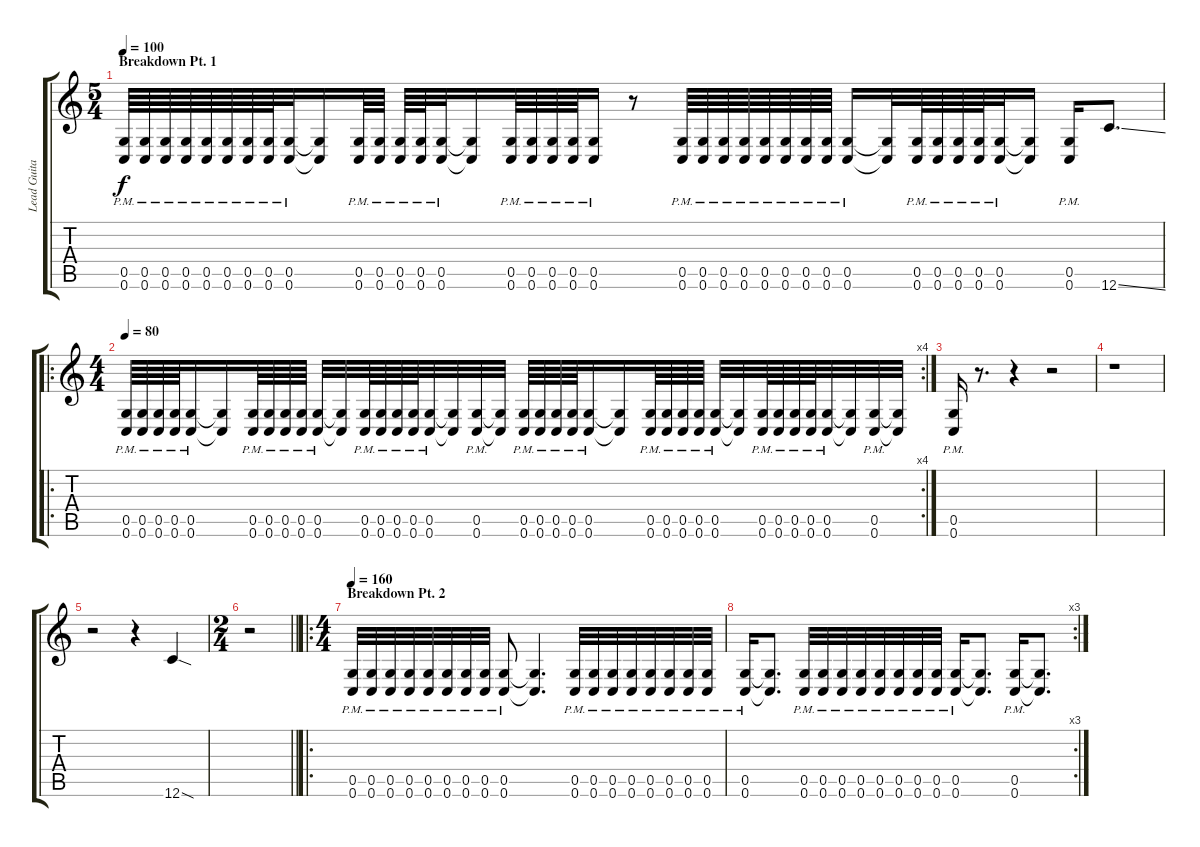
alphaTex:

\track ("Lead Guitar" "Lead Guita") {instrument distortionguitar}
\staff {score tabs}
\tuning (D4 A3 F3 C3 G2 C2) {hide}
\ts (5 4)
\section ("" "Breakdown Pt. 1")
\tempo 100
\clef g2
\ks c
(0.5{pm} 0.6{pm}).64{dy f} (0.5{pm} 0.6{pm}).64 (0.5{pm} 0.6{pm}).64 (0.5{pm} 0.6{pm}).64 (0.5{pm} 0.6{pm}).64 (0.5{pm} 0.6{pm}).64 (0.5{pm} 0.6{pm}).64 (0.5{pm} 0.6{pm}).64 (0.5{pm} 0.6{pm}).32 (0.5{t} 0.6{t}).16 (0.5{pm} 0.6{pm}).64 (0.5{pm} 0.6{pm}).64 (0.5{pm} 0.6{pm}).64 (0.5{pm} 0.6{pm}).64 (0.5{pm} 0.6{pm}).32 (0.5{t} 0.6{t}).16 (0.5{pm} 0.6{pm}).64 (0.5{pm} 0.6{pm}).64 (0.5{pm} 0.6{pm}).64 (0.5{pm} 0.6{pm}).64 (0.5{pm} 0.6{pm}).16 r.8 (0.5{pm} 0.6{pm}).64 (0.5{pm} 0.6{pm}).64 (0.5{pm} 0.6{pm}).64 (0.5{pm} 0.6{pm}).64 (0.5{pm} 0.6{pm}).64 (0.5{pm} 0.6{pm}).64 (0.5{pm} 0.6{pm}).64 (0.5{pm} 0.6{pm}).64 (0.5{pm} 0.6{pm}).16 (0.5{t} 0.6{t}).32 (0.5{pm} 0.6{pm}).64 (0.5{pm} 0.6{pm}).64 (0.5{pm} 0.6{pm}).64 (0.5{pm} 0.6{pm}).64 (0.5{pm} 0.6{pm}).32 (0.5{t} 0.6{t}).16 (0.5{pm} 0.6{pm}).16 12.6{ss}.8{d} |
\ro
\rc 4
\ts (4 4)
\tempo 80
(0.5{pm} 0.6{pm}).64 (0.5{pm} 0.6{pm}).64 (0.5{pm} 0.6{pm}).64 (0.5{pm} 0.6).64 (0.5{pm} 0.6{pm}).16 (0.5{t} 0.6{t}).16 (0.5{pm} 0.6{pm}).64 (0.5{pm} 0.6{pm}).64 (0.5{pm} 0.6{pm}).64 (0.5{pm} 0.6{pm}).64 (0.5{pm} 0.6{pm}).32 (0.5{t} 0.6{t}).32 (0.5{pm} 0.6{pm}).64 (0.5{pm} 0.6{pm}).64 (0.5{pm} 0.6{pm}).64 (0.5{pm} 0.6{pm}).64 (0.5{pm} 0.6{pm}).32 (0.5{t} 0.6{t}).32 (0.5{pm} 0.6{pm}).32 (0.5{t} 0.6{t}).32 (0.5{pm} 0.6{pm}).64 (0.5{pm} 0.6{pm}).64 (0.5{pm} 0.6{pm}).64 (0.5{pm} 0.6{pm}).64 (0.5{pm} 0.6{pm}).16 (0.5{t} 0.6{t}).16 (0.5{pm} 0.6{pm}).64 (0.5{pm} 0.6{pm}).64 (0.5{pm} 0.6{pm}).64 (0.5{pm} 0.6{pm}).64 (0.5{pm} 0.6{pm}).32 (0.5{t} 0.6{t}).32 (0.5{pm} 0.6{pm}).64 (0.5{pm} 0.6{pm}).64 (0.5{pm} 0.6{pm}).64 (0.5{pm} 0.6{pm}).64 (0.5{pm} 0.6{pm}).32 (0.5{t} 0.6{t}).32 (0.5{pm} 0.6{pm}).32 (0.5{t} 0.6{t}).32 |
(0.5{pm} 0.6).16 r.8{d} r.4 r.2 |
r.1 |
r.2 r.4 12.6{sod}.4 |
\ts (2 4)
\barLineRight lightlight
r.2 |
\ro
\ts (4 4)
\section ("" "Breakdown Pt. 2")
\tempo 160
(0.5{pm} 0.6{pm}).32 (0.5{pm} 0.6{pm}).32 (0.5{pm} 0.6{pm}).32 (0.5{pm} 0.6{pm}).32 (0.5{pm} 0.6).32 (0.5{pm} 0.6).32 (0.5{pm} 0.6).32 (0.5{pm} 0.6).32 (0.5{pm} 0.6{pm}).8 (0.5{t} 0.6{t}).4{d} (0.5{pm} 0.6{pm}).32 (0.5{pm} 0.6{pm}).32 (0.5{pm} 0.6{pm}).32 (0.5{pm} 0.6{pm}).32 (0.5{pm} 0.6{pm}).32 (0.5{pm} 0.6{pm}).32 (0.5{pm} 0.6{pm}).32 (0.5{pm} 0.6{pm}).32 |
\rc 3
(0.5{pm} 0.6{pm}).16 (0.5{t} 0.6{t}).8{d} (0.5{pm} 0.6{pm}).32 (0.5{pm} 0.6{pm}).32 (0.5{pm} 0.6{pm}).32 (0.5{pm} 0.6{pm}).32 (0.5{pm} 0.6{pm}).32 (0.5{pm} 0.6{pm}).32 (0.5{pm} 0.6{pm}).32 (0.5{pm} 0.6{pm}).32 (0.5{pm} 0.6{pm}).16 (0.5{t} 0.6{t}).8{d} (0.5{pm} 0.6{pm}).16 (0.5{t} 0.6{t}).8{d}
